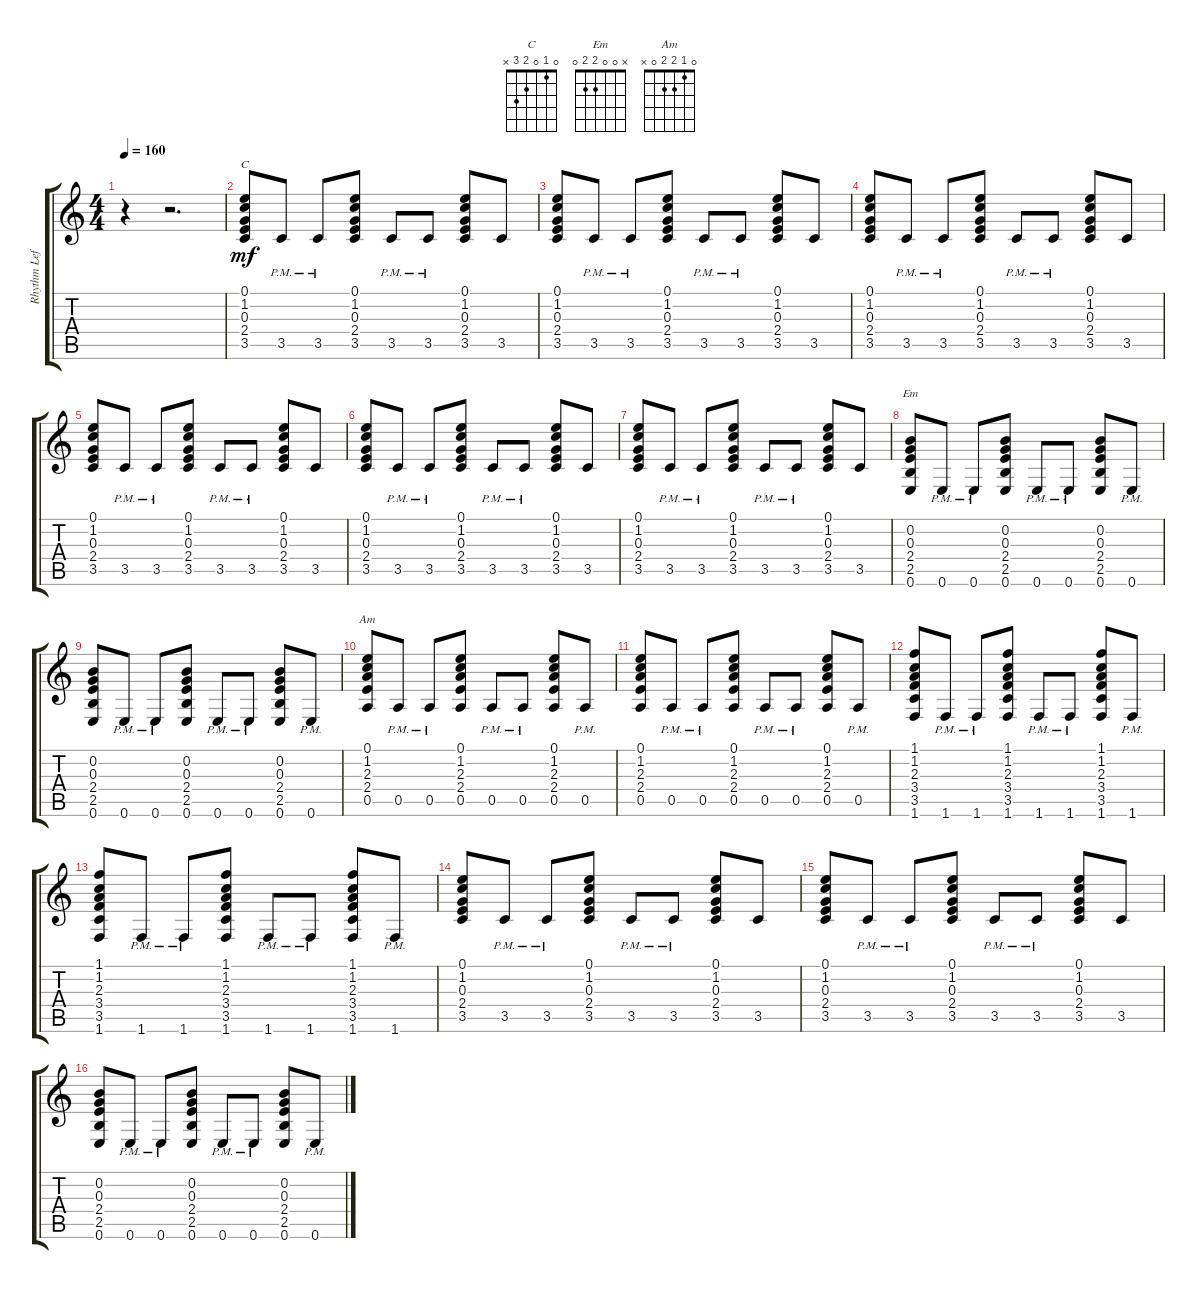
\track ("Rhythm Left" "Rhythm Lef") {instrument acousticguitarsteel}
\staff {score tabs}
\tuning (E4 B3 G3 D3 A2 E2) {hide}
\chord ("C" 0 1 0 2 3 x)
\chord ("Em" x 0 0 2 2 0)
\chord ("Am" 0 1 2 2 0 x)
\ts (4 4)
\tempo 160
\clef g2
\ks c
r.4{dy mf instrument acousticguitarsteel} r.2{d} |
(0.1 1.2 0.3 2.4 3.5).8{ch "C"} 3.5{pm}.8 3.5{pm}.8 (0.1 1.2 0.3 2.4 3.5).8 3.5{pm}.8 3.5{pm}.8 (0.1 1.2 0.3 2.4 3.5).8 3.5.8 |
(0.1 1.2 0.3 2.4 3.5).8 3.5{pm}.8 3.5{pm}.8 (0.1 1.2 0.3 2.4 3.5).8 3.5{pm}.8 3.5{pm}.8 (0.1 1.2 0.3 2.4 3.5).8 3.5.8 |
(0.1 1.2 0.3 2.4 3.5).8 3.5{pm}.8 3.5{pm}.8 (0.1 1.2 0.3 2.4 3.5).8 3.5{pm}.8 3.5{pm}.8 (0.1 1.2 0.3 2.4 3.5).8 3.5.8 |
(0.1 1.2 0.3 2.4 3.5).8 3.5{pm}.8 3.5{pm}.8 (0.1 1.2 0.3 2.4 3.5).8 3.5{pm}.8 3.5{pm}.8 (0.1 1.2 0.3 2.4 3.5).8 3.5.8 |
(0.1 1.2 0.3 2.4 3.5).8 3.5{pm}.8 3.5{pm}.8 (0.1 1.2 0.3 2.4 3.5).8 3.5{pm}.8 3.5{pm}.8 (0.1 1.2 0.3 2.4 3.5).8 3.5.8 |
(0.1 1.2 0.3 2.4 3.5).8 3.5{pm}.8 3.5{pm}.8 (0.1 1.2 0.3 2.4 3.5).8 3.5{pm}.8 3.5{pm}.8 (0.1 1.2 0.3 2.4 3.5).8 3.5.8 |
(0.2 0.3 2.4 2.5 0.6).8{ch "Em"} 0.6{pm}.8 0.6{pm}.8 (0.2 0.3 2.4 2.5 0.6).8 0.6{pm}.8 0.6{pm}.8 (0.2 0.3 2.4 2.5 0.6).8 0.6{pm}.8 |
(0.2 0.3 2.4 2.5 0.6).8 0.6{pm}.8 0.6{pm}.8 (0.2 0.3 2.4 2.5 0.6).8 0.6{pm}.8 0.6{pm}.8 (0.2 0.3 2.4 2.5 0.6).8 0.6{pm}.8 |
(0.1 1.2 2.3 2.4 0.5).8{ch "Am"} 0.5{pm}.8 0.5{pm}.8 (0.1 1.2 2.3 2.4 0.5).8 0.5{pm}.8 0.5{pm}.8 (0.1 1.2 2.3 2.4 0.5).8 0.5{pm}.8 |
(0.1 1.2 2.3 2.4 0.5).8 0.5{pm}.8 0.5{pm}.8 (0.1 1.2 2.3 2.4 0.5).8 0.5{pm}.8 0.5{pm}.8 (0.1 1.2 2.3 2.4 0.5).8 0.5{pm}.8 |
(1.1 1.2 2.3 3.4 3.5 1.6).8 1.6{pm}.8 1.6{pm}.8 (1.1 1.2 2.3 3.4 3.5 1.6).8 1.6{pm}.8 1.6{pm}.8 (1.1 1.2 2.3 3.4 3.5 1.6).8 1.6{pm}.8 |
(1.1 1.2 2.3 3.4 3.5 1.6).8 1.6{pm}.8 1.6{pm}.8 (1.1 1.2 2.3 3.4 3.5 1.6).8 1.6{pm}.8 1.6{pm}.8 (1.1 1.2 2.3 3.4 3.5 1.6).8 1.6{pm}.8 |
(0.1 1.2 0.3 2.4 3.5).8 3.5{pm}.8 3.5{pm}.8 (0.1 1.2 0.3 2.4 3.5).8 3.5{pm}.8 3.5{pm}.8 (0.1 1.2 0.3 2.4 3.5).8 3.5.8 |
(0.1 1.2 0.3 2.4 3.5).8 3.5{pm}.8 3.5{pm}.8 (0.1 1.2 0.3 2.4 3.5).8 3.5{pm}.8 3.5{pm}.8 (0.1 1.2 0.3 2.4 3.5).8 3.5.8 |
(0.2 0.3 2.4 2.5 0.6).8 0.6{pm}.8 0.6{pm}.8 (0.2 0.3 2.4 2.5 0.6).8 0.6{pm}.8 0.6{pm}.8 (0.2 0.3 2.4 2.5 0.6).8 0.6{pm}.8
